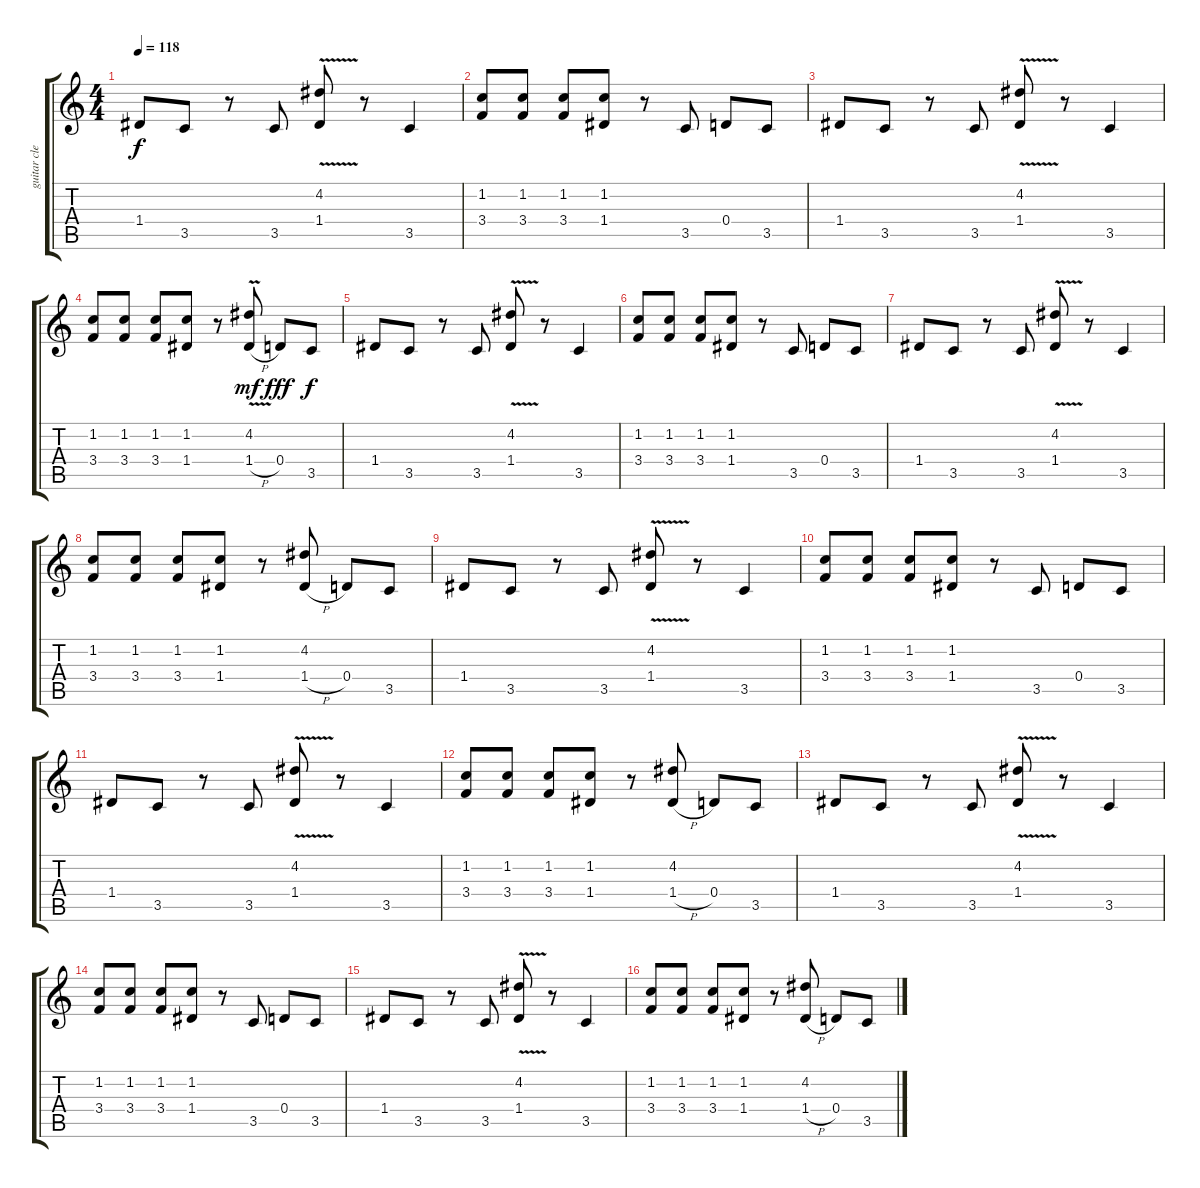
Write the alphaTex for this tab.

\track ("guitar clean" "guitar cle") {instrument electricguitarclean}
\staff {score tabs}
\tuning (E4 B3 G3 D3 A2 E2) {hide}
\ts (4 4)
\tempo 118
\clef g2
\ks c
1.4.8{dy f instrument electricguitarclean} 3.5.8 r.8 3.5.8 (4.2{v} 1.4).8 r.8 3.5.4 |
(1.2 3.4).8 (1.2 3.4).8 (1.2 3.4).8 (1.2 1.4).8 r.8 3.5.8 0.4.8 3.5.8 |
1.4.8 3.5.8 r.8 3.5.8 (4.2{v} 1.4).8 r.8 3.5.4 |
(1.2 3.4).8 (1.2 3.4).8 (1.2 3.4).8 (1.2 1.4).8 r.8 (4.2{v} 1.4{h}).8{dy mf} 0.4.8{dy fff} 3.5.8{dy f} |
1.4.8 3.5.8 r.8 3.5.8 (4.2{v} 1.4).8 r.8 3.5.4 |
(1.2 3.4).8 (1.2 3.4).8 (1.2 3.4).8 (1.2 1.4).8 r.8 3.5.8 0.4.8 3.5.8 |
1.4.8 3.5.8 r.8 3.5.8 (4.2{v} 1.4).8 r.8 3.5.4 |
(1.2 3.4).8 (1.2 3.4).8 (1.2 3.4).8 (1.2 1.4).8 r.8 (4.2 1.4{h}).8 0.4.8 3.5.8 |
1.4.8 3.5.8 r.8 3.5.8 (4.2{v} 1.4).8 r.8 3.5.4 |
(1.2 3.4).8 (1.2 3.4).8 (1.2 3.4).8 (1.2 1.4).8 r.8 3.5.8 0.4.8 3.5.8 |
1.4.8 3.5.8 r.8 3.5.8 (4.2{v} 1.4).8 r.8 3.5.4 |
(1.2 3.4).8 (1.2 3.4).8 (1.2 3.4).8 (1.2 1.4).8 r.8 (4.2 1.4{h}).8 0.4.8 3.5.8 |
1.4.8 3.5.8 r.8 3.5.8 (4.2{v} 1.4).8 r.8 3.5.4 |
(1.2 3.4).8 (1.2 3.4).8 (1.2 3.4).8 (1.2 1.4).8 r.8 3.5.8 0.4.8 3.5.8 |
1.4.8 3.5.8 r.8 3.5.8 (4.2{v} 1.4).8 r.8 3.5.4 |
(1.2 3.4).8 (1.2 3.4).8 (1.2 3.4).8 (1.2 1.4).8 r.8 (4.2 1.4{h}).8 0.4.8 3.5.8
